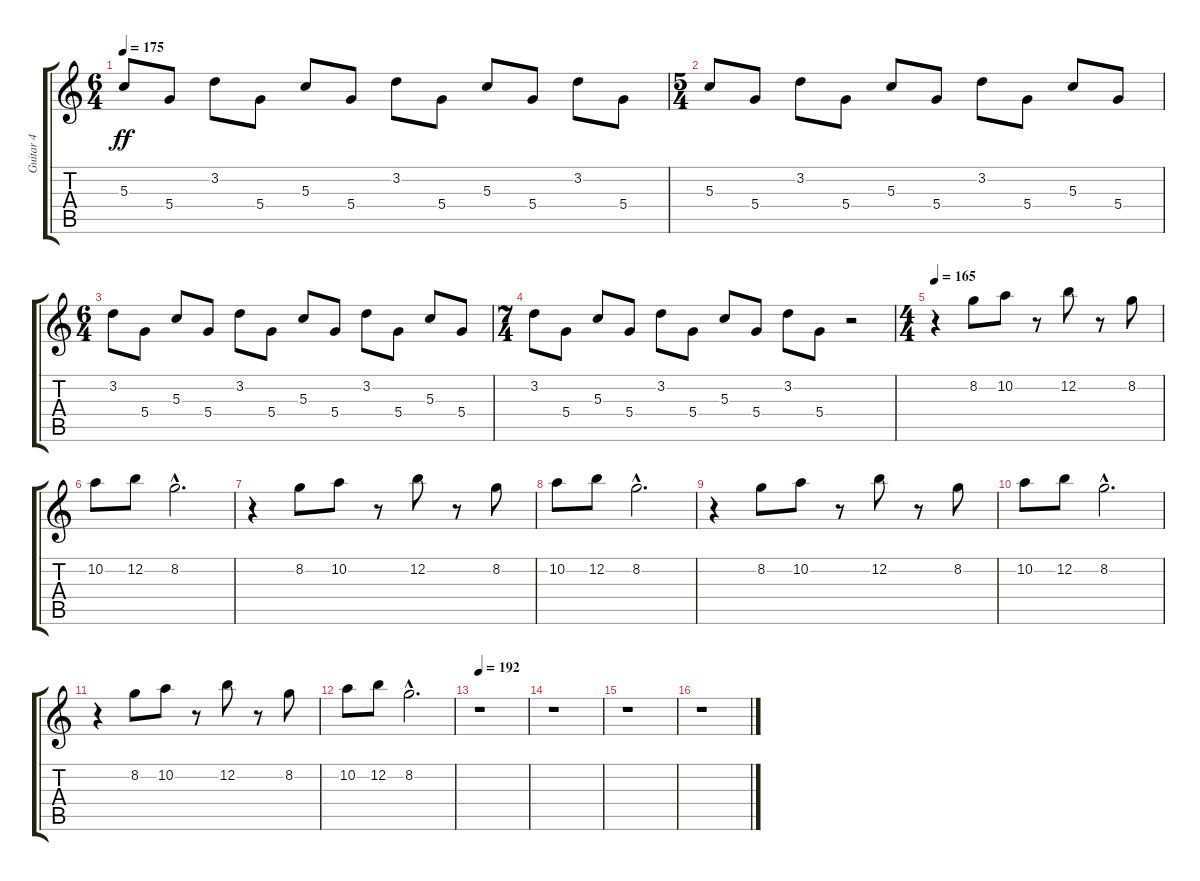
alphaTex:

\track ("Guitar 4" "Guitar 4") {instrument distortionguitar}
\staff {score tabs}
\tuning (E4 B3 G3 D3 A2 E2) {hide}
\ts (6 4)
\tempo 175
\clef g2
\ks c
5.3.8{dy ff} 5.4.8 3.2.8 5.4.8 5.3.8 5.4.8 3.2.8 5.4.8 5.3.8 5.4.8 3.2.8 5.4.8 |
\ts (5 4)
5.3.8 5.4.8 3.2.8 5.4.8 5.3.8 5.4.8 3.2.8 5.4.8 5.3.8 5.4.8 |
\ts (6 4)
3.2.8 5.4.8 5.3.8 5.4.8 3.2.8 5.4.8 5.3.8 5.4.8 3.2.8 5.4.8 5.3.8 5.4.8 |
\ts (7 4)
3.2.8 5.4.8 5.3.8 5.4.8 3.2.8 5.4.8 5.3.8 5.4.8 3.2.8 5.4.8 r.2{volume 13 balance 14 instrument distortionguitar} |
\ts (4 4)
\tempo 165
r.4 8.2.8 10.2.8 r.8 12.2.8 r.8 8.2.8 |
10.2.8 12.2.8 8.2{hac}.2{d} |
r.4 8.2.8 10.2.8 r.8 12.2.8 r.8 8.2.8 |
10.2.8 12.2.8 8.2{hac}.2{d} |
r.4 8.2.8 10.2.8 r.8 12.2.8 r.8 8.2.8 |
10.2.8 12.2.8 8.2{hac}.2{d} |
r.4 8.2.8 10.2.8 r.8 12.2.8 r.8 8.2.8 |
10.2.8 12.2.8 8.2{hac}.2{d} |
\tempo 192
r.1 |
r.1 |
r.1 |
r.1
